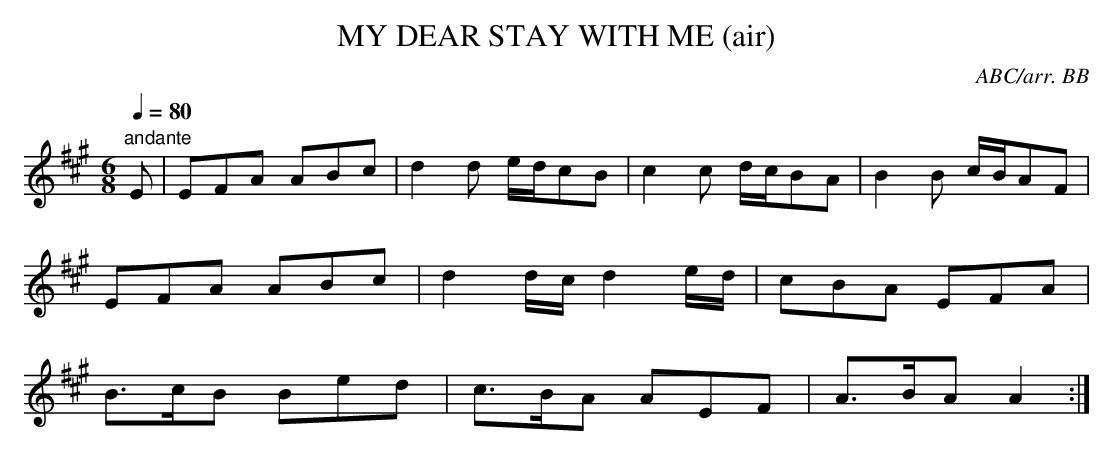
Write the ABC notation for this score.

X:1
T:MY DEAR STAY WITH ME (air)
C:ABC/arr. BB
no break.
M:6/8
L:1/8
Q:1/4=80
K:A
"andante"
E|EFA ABc|d2d e/d/cB|c2c d/c/BA|B2B c/B/AF|
EFA ABc|d2d/c/ d2e/d/|cBA EFA|
B>cB Bed|c>BA AEF|A>BA A2 :|
